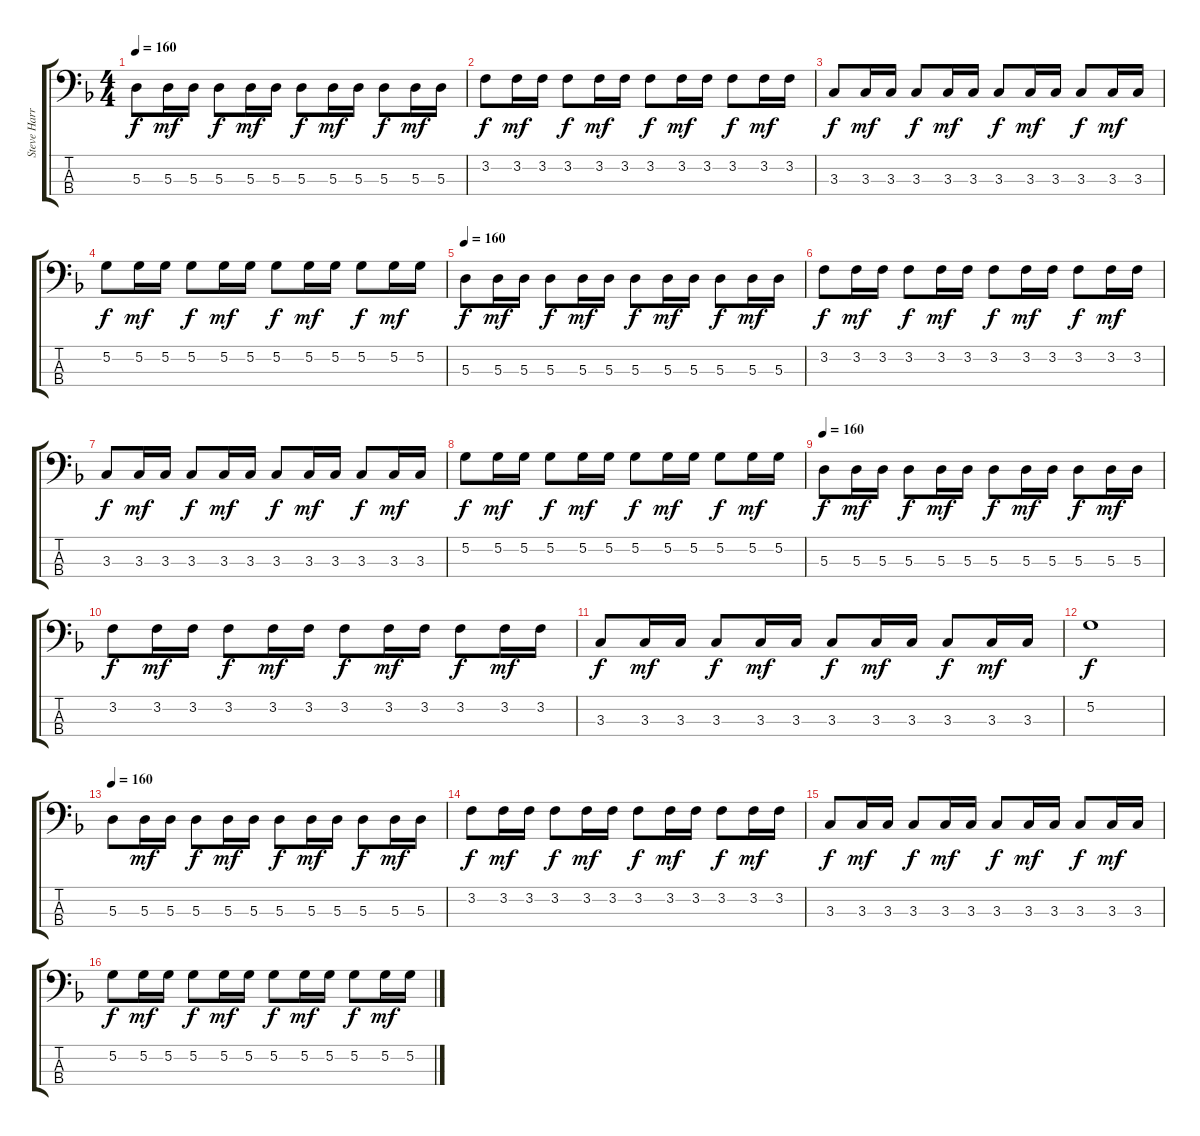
\track ("Steve Harris" "Steve Harr") {instrument electricbassfinger}
\staff {score tabs}
\tuning (G2 D2 A1 E1) {hide}
\ts (4 4)
\tempo 160
\clef f4
\ks f
5.3.8{dy f} 5.3.16{dy mf} 5.3.16 5.3.8{dy f} 5.3.16{dy mf} 5.3.16 5.3.8{dy f} 5.3.16{dy mf} 5.3.16 5.3.8{dy f} 5.3.16{dy mf} 5.3.16 |
3.2.8{dy f} 3.2.16{dy mf} 3.2.16 3.2.8{dy f} 3.2.16{dy mf} 3.2.16 3.2.8{dy f} 3.2.16{dy mf} 3.2.16 3.2.8{dy f} 3.2.16{dy mf} 3.2.16 |
3.3.8{dy f} 3.3.16{dy mf} 3.3.16 3.3.8{dy f} 3.3.16{dy mf} 3.3.16 3.3.8{dy f} 3.3.16{dy mf} 3.3.16 3.3.8{dy f} 3.3.16{dy mf} 3.3.16 |
5.2.8{dy f} 5.2.16{dy mf} 5.2.16 5.2.8{dy f} 5.2.16{dy mf} 5.2.16 5.2.8{dy f} 5.2.16{dy mf} 5.2.16 5.2.8{dy f} 5.2.16{dy mf} 5.2.16 |
\tempo 160
5.3.8{dy f} 5.3.16{dy mf} 5.3.16 5.3.8{dy f} 5.3.16{dy mf} 5.3.16 5.3.8{dy f} 5.3.16{dy mf} 5.3.16 5.3.8{dy f} 5.3.16{dy mf} 5.3.16 |
3.2.8{dy f} 3.2.16{dy mf} 3.2.16 3.2.8{dy f} 3.2.16{dy mf} 3.2.16 3.2.8{dy f} 3.2.16{dy mf} 3.2.16 3.2.8{dy f} 3.2.16{dy mf} 3.2.16 |
3.3.8{dy f} 3.3.16{dy mf} 3.3.16 3.3.8{dy f} 3.3.16{dy mf} 3.3.16 3.3.8{dy f} 3.3.16{dy mf} 3.3.16 3.3.8{dy f} 3.3.16{dy mf} 3.3.16 |
5.2.8{dy f} 5.2.16{dy mf} 5.2.16 5.2.8{dy f} 5.2.16{dy mf} 5.2.16 5.2.8{dy f} 5.2.16{dy mf} 5.2.16 5.2.8{dy f} 5.2.16{dy mf} 5.2.16 |
\tempo 160
5.3.8{dy f} 5.3.16{dy mf} 5.3.16 5.3.8{dy f} 5.3.16{dy mf} 5.3.16 5.3.8{dy f} 5.3.16{dy mf} 5.3.16 5.3.8{dy f} 5.3.16{dy mf} 5.3.16 |
3.2.8{dy f} 3.2.16{dy mf} 3.2.16 3.2.8{dy f} 3.2.16{dy mf} 3.2.16 3.2.8{dy f} 3.2.16{dy mf} 3.2.16 3.2.8{dy f} 3.2.16{dy mf} 3.2.16 |
3.3.8{dy f} 3.3.16{dy mf} 3.3.16 3.3.8{dy f} 3.3.16{dy mf} 3.3.16 3.3.8{dy f} 3.3.16{dy mf} 3.3.16 3.3.8{dy f} 3.3.16{dy mf} 3.3.16 |
5.2.1{dy f} |
\tempo 160
5.3.8 5.3.16{dy mf} 5.3.16 5.3.8{dy f} 5.3.16{dy mf} 5.3.16 5.3.8{dy f} 5.3.16{dy mf} 5.3.16 5.3.8{dy f} 5.3.16{dy mf} 5.3.16 |
3.2.8{dy f} 3.2.16{dy mf} 3.2.16 3.2.8{dy f} 3.2.16{dy mf} 3.2.16 3.2.8{dy f} 3.2.16{dy mf} 3.2.16 3.2.8{dy f} 3.2.16{dy mf} 3.2.16 |
3.3.8{dy f} 3.3.16{dy mf} 3.3.16 3.3.8{dy f} 3.3.16{dy mf} 3.3.16 3.3.8{dy f} 3.3.16{dy mf} 3.3.16 3.3.8{dy f} 3.3.16{dy mf} 3.3.16 |
5.2.8{dy f} 5.2.16{dy mf} 5.2.16 5.2.8{dy f} 5.2.16{dy mf} 5.2.16 5.2.8{dy f} 5.2.16{dy mf} 5.2.16 5.2.8{dy f} 5.2.16{dy mf} 5.2.16
